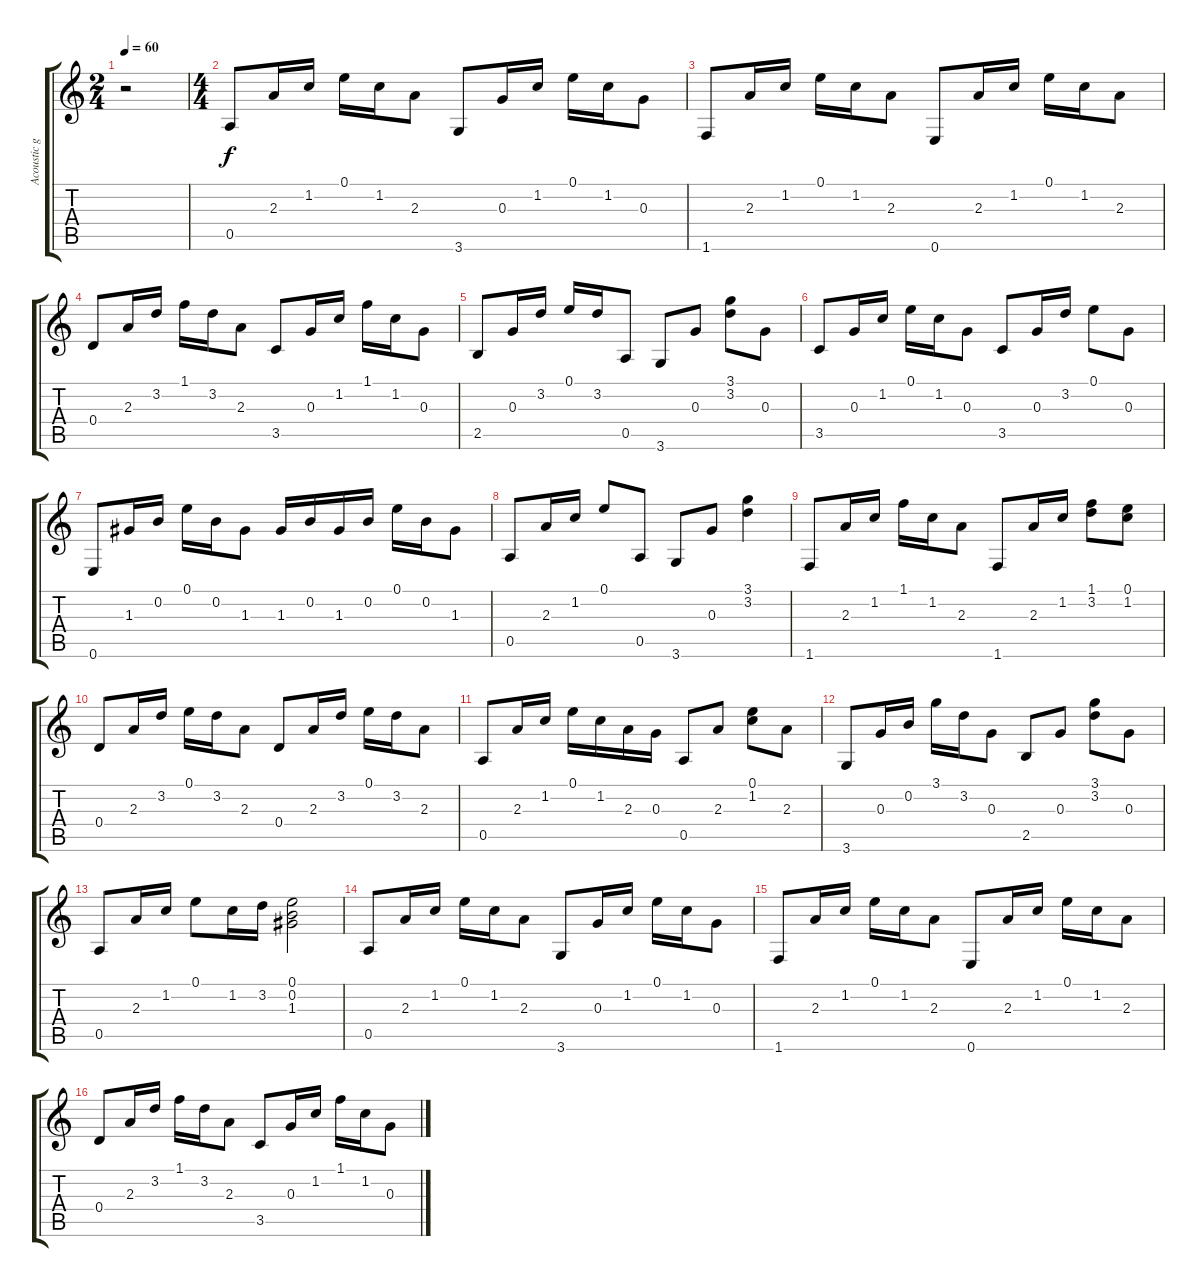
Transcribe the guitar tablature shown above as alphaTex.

\track ("Acoustic guitar" "Acoustic g") {instrument acousticguitarnylon}
\staff {score tabs}
\tuning (E4 B3 G3 D3 A2 E2) {hide}
\ts (2 4)
\tempo 60
\clef g2
\ks c
r.2{dy f instrument acousticguitarnylon} |
\ts (4 4)
0.5.8 2.3.16 1.2.16 0.1.16 1.2.16 2.3.8 3.6.8 0.3.16 1.2.16 0.1.16 1.2.16 0.3.8 |
1.6.8 2.3.16 1.2.16 0.1.16 1.2.16 2.3.8 0.6.8 2.3.16 1.2.16 0.1.16 1.2.16 2.3.8 |
0.4.8 2.3.16 3.2.16 1.1.16 3.2.16 2.3.8 3.5.8 0.3.16 1.2.16 1.1.16 1.2.16 0.3.8 |
2.5.8 0.3.16 3.2.16 0.1.16 3.2.16 0.5.8 3.6.8 0.3.8 (3.1 3.2).8 0.3.8 |
3.5.8 0.3.16 1.2.16 0.1.16 1.2.16 0.3.8 3.5.8 0.3.16 3.2.16 0.1.8 0.3.8 |
0.6.8 1.3.16 0.2.16 0.1.16 0.2.16 1.3.8 1.3.16 0.2.16 1.3.16 0.2.16 0.1.16 0.2.16 1.3.8 |
0.5.8 2.3.16 1.2.16 0.1.8 0.5.8 3.6.8 0.3.8 (3.1 3.2).4 |
1.6.8 2.3.16 1.2.16 1.1.16 1.2.16 2.3.8 1.6.8 2.3.16 1.2.16 (1.1 3.2).8 (0.1 1.2).8 |
0.4.8 2.3.16 3.2.16 0.1.16 3.2.16 2.3.8 0.4.8 2.3.16 3.2.16 0.1.16 3.2.16 2.3.8 |
0.5.8 2.3.16 1.2.16 0.1.16 1.2.16 2.3.16 0.3.16 0.5.8 2.3.8 (0.1 1.2).8 2.3.8 |
3.6.8 0.3.16 0.2.16 3.1.16 3.2.16 0.3.8 2.5.8 0.3.8 (3.1 3.2).8 0.3.8 |
0.5.8 2.3.16 1.2.16 0.1.8 1.2.16 3.2.16 (0.1 0.2 1.3).2 |
0.5.8 2.3.16 1.2.16 0.1.16 1.2.16 2.3.8 3.6.8 0.3.16 1.2.16 0.1.16 1.2.16 0.3.8 |
1.6.8 2.3.16 1.2.16 0.1.16 1.2.16 2.3.8 0.6.8 2.3.16 1.2.16 0.1.16 1.2.16 2.3.8 |
0.4.8 2.3.16 3.2.16 1.1.16 3.2.16 2.3.8 3.5.8 0.3.16 1.2.16 1.1.16 1.2.16 0.3.8
